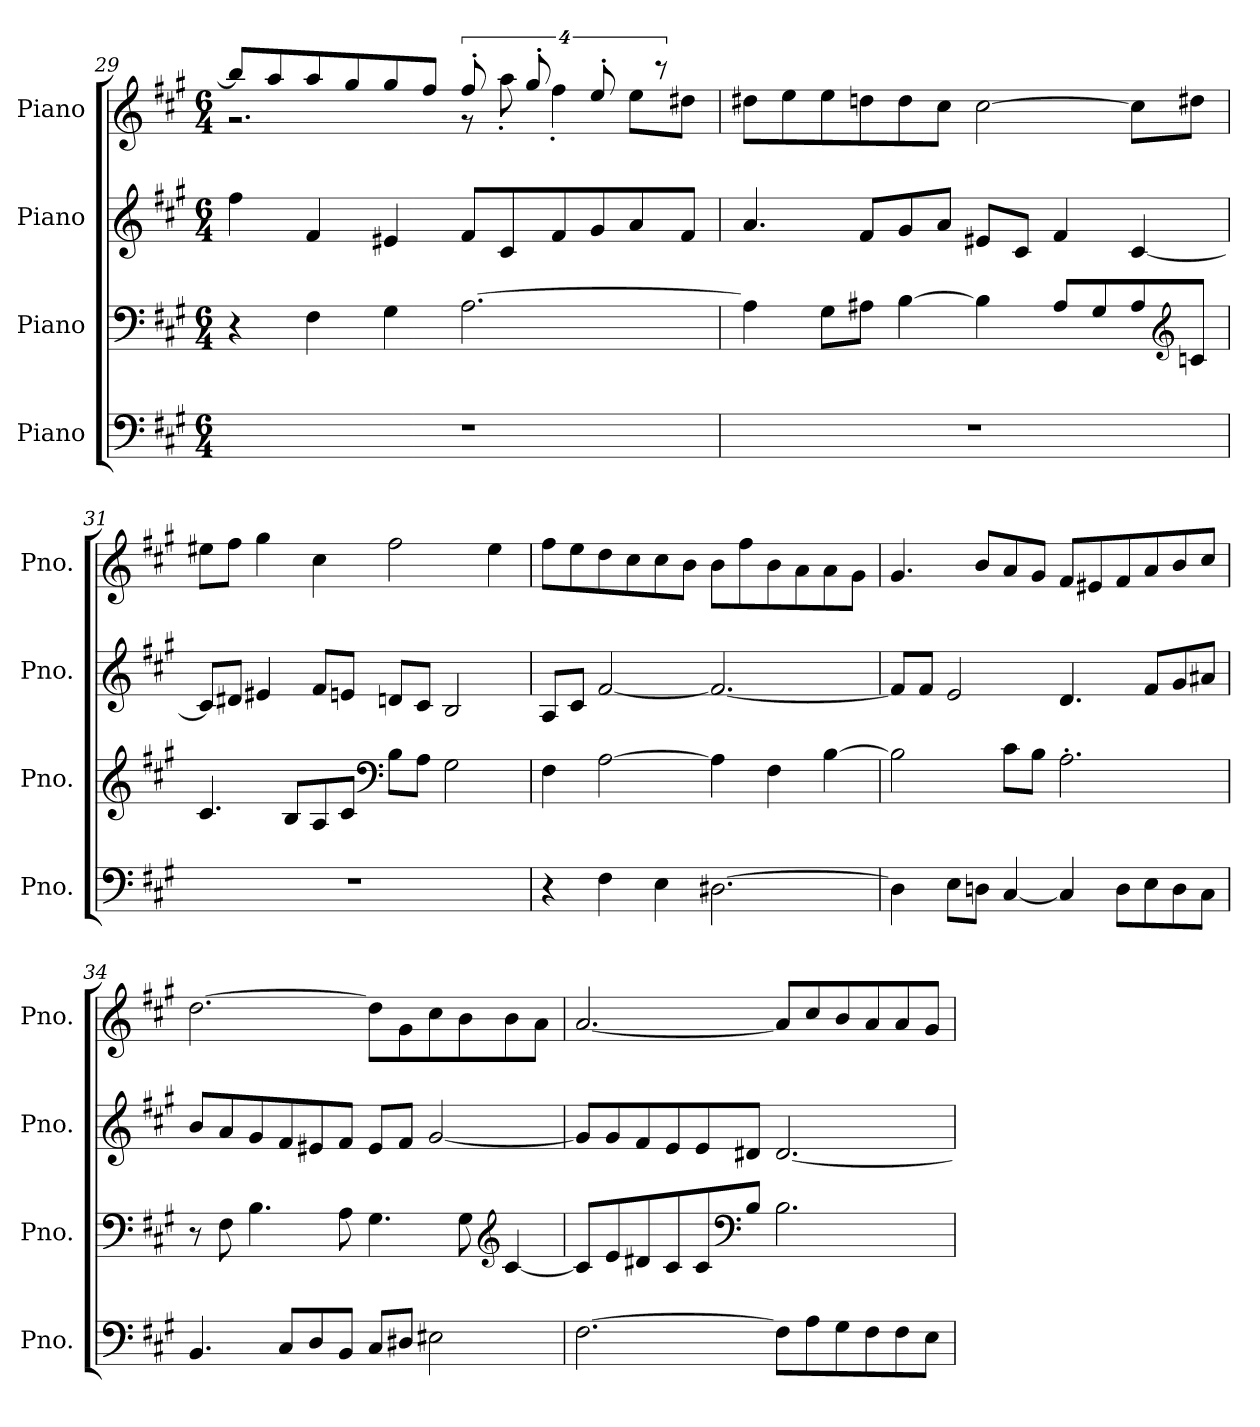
**kern	**kern	**kern	**kern
*part4	*part3	*part2	*part1
*staff4	*staff3	*staff2	*staff1
*I"Piano	*I"Piano	*I"Piano	*I"Piano
*I'Pno.	*I'Pno.	*I'Pno.	*I'Pno.
*clefF4	*clefF4	*clefG2	*clefG2
*k[f#c#g#]	*k[f#c#g#]	*k[f#c#g#]	*k[f#c#g#]
*M6/4	*M6/4	*M6/4	*M6/4
=29	=29	=29	=29
*	*	*	*^
1.r	4r	4ff#\	8bb/L]	2.r
.	.	.	8aa/	.
.	4F#\	4f#/	8aa/	.
.	.	.	8gg#/	.
.	4G#\	4e#X/	8gg#/	.
.	.	.	8ff#/J	.
.	[2.A\	8f#/L	16%3ff#'/	8r
.	.	8c#/	.	8aa'\
.	.	.	16%3gg#'/	.
.	.	8f#/	.	4ff#'\
.	.	8g#/	16%3ee'/	.
.	.	8a/	.	8ee\L
.	.	.	16%3r	.
.	.	8f#/J	.	8dd#X\J
*	*	*	*v	*v
!!LO:LB:g=z
=30	=30	=30	=30
1.r	4A\]	4.a/	8dd#X\L
.	.	.	8ee\
.	8G#\L	.	8ee\
.	8A#X\J	8f#/L	8ddn\
.	[4B\	8g#/	8dd\
.	.	8a/J	8cc#\J
.	4B\]	8e#X/L	[2cc#\
.	.	8c#/J	.
.	8A#/L	4f#/	.
.	8G#/	.	.
.	8A#/	[4c#/	8cc#\L]
*	*clefG2	*	*
.	8cn/J	.	8dd#X\J
=31	=31	=31	=31
1.r	4.c#/	8c#/L]	8ee#X\L
.	.	8d#X/J	8ff#\J
.	.	4e#X/	4gg#\
.	8B/L	.	.
.	8A/	8f#/L	4cc#\
.	8c#/J	8en/J	.
*	*clefF4	*	*
.	8B\L	8dn/L	2ff#\
.	8A\J	8c#/J	.
.	2G#\	2B/	.
.	.	.	4ee#\
=32	=32	=32	=32
4r	4F#\	8A/L	8ff#\L
.	.	8c#/J	8ee\
4F#\	[2A\	[2f#/	8dd\
.	.	.	8cc#\
4E\	.	.	8cc#\
.	.	.	8b\J
[2.D#X\	4A\]	2.f#/_	8b\L
.	.	.	8ff#\
.	4F#\	.	8b\
.	.	.	8a\
.	[4B\	.	8a\
.	.	.	8g#\J
!!LO:LB:g=z
=33	=33	=33	=33
4D#\]	2B\]	8f#/L]	4.g#/
.	.	8f#/J	.
8E\L	.	2e/	.
8Dn\J	.	.	8b/L
[4C#/	8c#\L	.	8a/
.	8B\J	.	8g#/J
4C#/]	2.A'\	4.d/	8f#/L
.	.	.	8e#X/
8D\L	.	.	8f#/
8E\	.	8f#/L	8a/
8D\	.	8g#/	8b/
8C#\J	.	8a#X/J	8cc#/J
=34	=34	=34	=34
4.BB/	8r	8b/L	[2.dd\
.	8F#\	8a/	.
.	4.B\	8g#/	.
8C#/L	.	8f#/	.
8D/	.	8e#X/	.
8BB/J	8A\	8f#/J	.
8C#/L	4.G#\	8e#/L	8dd\L]
8D#X/J	.	8f#/J	8g#\
2E#X\	.	[2g#/	8cc#\
.	8G#\	.	8b\
*	*clefG2	*	*
.	[4c#/	.	8b\
.	.	.	8a\J
!!LO:PB:g=z
=35	=35	=35	=35
[2.F#\	8c#/L]	8g#/L]	[2.a/
.	8e/	8g#/	.
.	8d#X/	8f#/	.
.	8c#/	8e/	.
.	8c#/	8e/	.
*	*clefF4	*	*
.	8B/J	8d#X/J	.
8F#\L]	2.B\	[2.d#/	8a/L]
8A\	.	.	8cc#/
8G#\	.	.	8b/
8F#\	.	.	8a/
8F#\	.	.	8a/
8E\J	.	.	8g#/J
=	=	=	=
*-	*-	*-	*-
